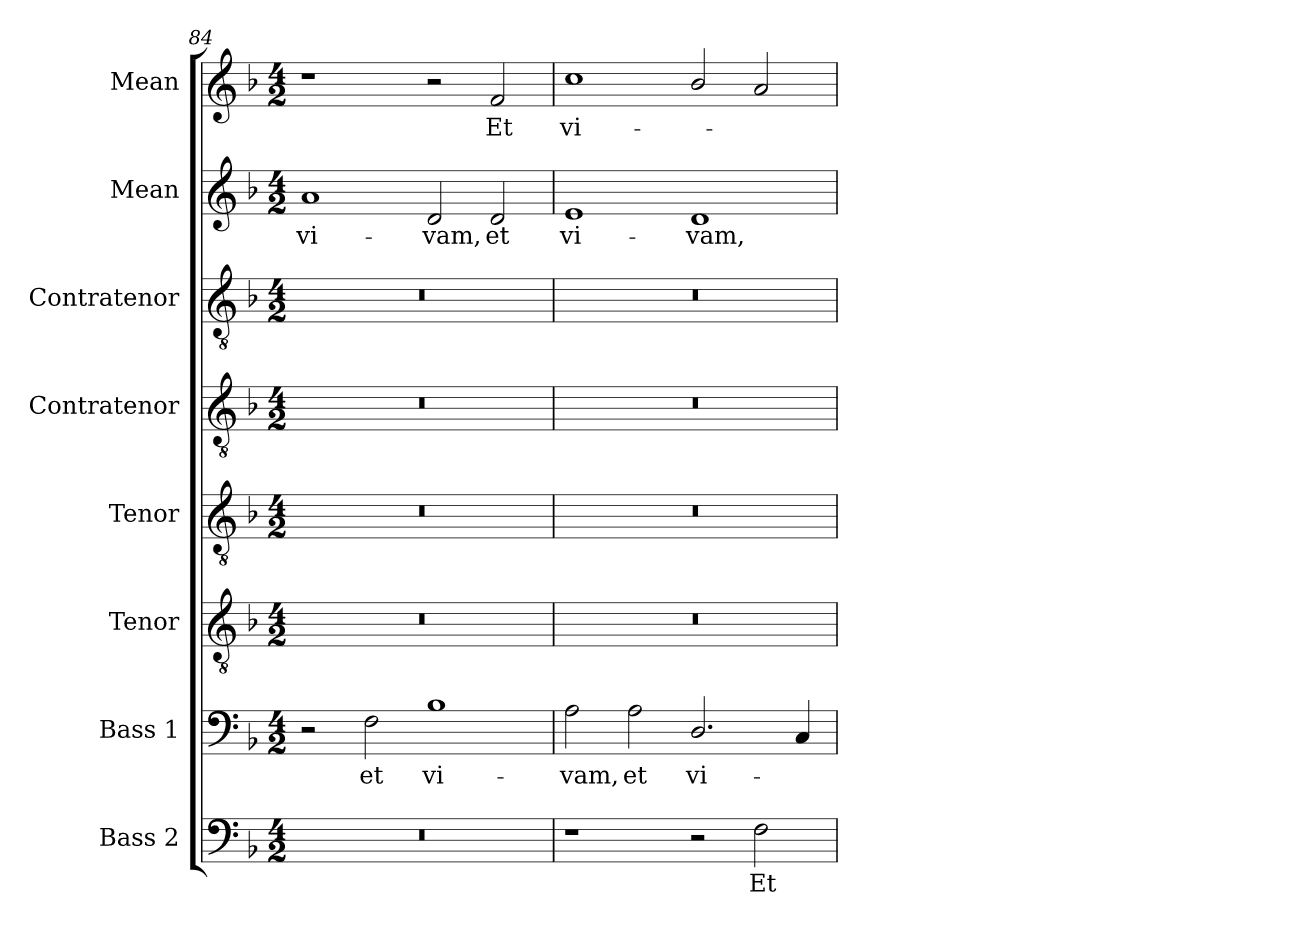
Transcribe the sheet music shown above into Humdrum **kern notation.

**kern	**text	**kern	**text	**kern	**kern	**kern	**kern	**kern	**text	**kern	**text
*part8	*part8	*part7	*part7	*part6	*part5	*part4	*part3	*part2	*part2	*part1	*part1
*staff8	*staff8	*staff7	*staff7	*staff6	*staff5	*staff4	*staff3	*staff2	*staff2	*staff1	*staff1
*I"Bass 2	*	*I"Bass 1	*	*I"Tenor	*I"Tenor	*I"Contratenor	*I"Contratenor	*I"Mean	*	*I"Mean	*
*I'B2.	*	*I'B1.	*	*I'T.	*I'T.	*I'Ct.	*I'Ct.	*I'M.	*	*I'M.	*
*clefF4	*	*clefF4	*	*clefGv2	*clefGv2	*clefGv2	*clefGv2	*clefG2	*	*clefG2	*
*	*	*	*	*ITrd7c12	*ITrd7c12	*ITrd7c12	*ITrd7c12	*	*	*	*
*k[b-]	*	*k[b-]	*	*k[b-]	*k[b-]	*k[b-]	*k[b-]	*k[b-]	*	*k[b-]	*
*F:	*	*F:	*	*F:	*F:	*F:	*F:	*F:	*	*F:	*
*M4/2	*	*M4/2	*	*M4/2	*M4/2	*M4/2	*M4/2	*M4/2	*	*M4/2	*
=84	=84	=84	=84	=84	=84	=84	=84	=84	=84	=84	=84
!LO:N:vis=1	!	!	!	!LO:N:vis=1	!LO:N:vis=1	!LO:N:vis=1	!LO:N:vis=1	!	!	!	!
!	!	!	!	!	!	!	!	!	!LO:LY:b:color=#000000	!	!
0r	.	2r	.	0r	0r	0r	0r	1ai	vi-	1r	.
!	!	!	!LO:LY:b:color=#000000	!	!	!	!	!	!	!	!
.	.	2Fi\	et	.	.	.	.	.	.	.	.
!	!	!	!LO:LY:b:color=#000000	!	!	!	!	!	!	!	!
!	!	!	!	!	!	!	!	!	!LO:LY:b:color=#000000	!	!
.	.	1B-i	vi-	.	.	.	.	2di/	-vam,	2r	.
!	!	!	!	!	!	!	!	!	!LO:LY:b:color=#000000	!	!
!	!	!	!	!	!	!	!	!	!	!	!LO:LY:b:color=#000000
.	.	.	.	.	.	.	.	2di/	et	2fi/	Et
=85	=85	=85	=85	=85	=85	=85	=85	=85	=85	=85	=85
!	!	!	!LO:LY:b:color=#000000	!LO:N:vis=1	!LO:N:vis=1	!LO:N:vis=1	!LO:N:vis=1	!	!	!	!
!	!	!	!	!	!	!	!	!	!LO:LY:b:color=#000000	!	!
!	!	!	!	!	!	!	!	!	!	!	!LO:LY:b:color=#000000
1r	.	2Ai\	-vam,	0r	0r	0r	0r	1ei	vi-	1cci	vi-
!	!	!	!LO:LY:b:color=#000000	!	!	!	!	!	!	!	!
.	.	2Ai\	et	.	.	.	.	.	.	.	.
!	!	!	!LO:LY:b:color=#000000	!	!	!	!	!	!	!	!
!	!	!	!	!	!	!	!	!	!LO:LY:b:color=#000000	!	!
2r	.	2.Di/	vi-	.	.	.	.	1di	-vam,	2b-i/	.
!	!LO:LY:b:color=#000000	!	!	!	!	!	!	!	!	!	!
2Fi\	Et	.	.	.	.	.	.	.	.	2ai/	.
.	.	4Ci/	.	.	.	.	.	.	.	.	.
=	=	=	=	=	=	=	=	=	=	=	=
*-	*-	*-	*-	*-	*-	*-	*-	*-	*-	*-	*-
